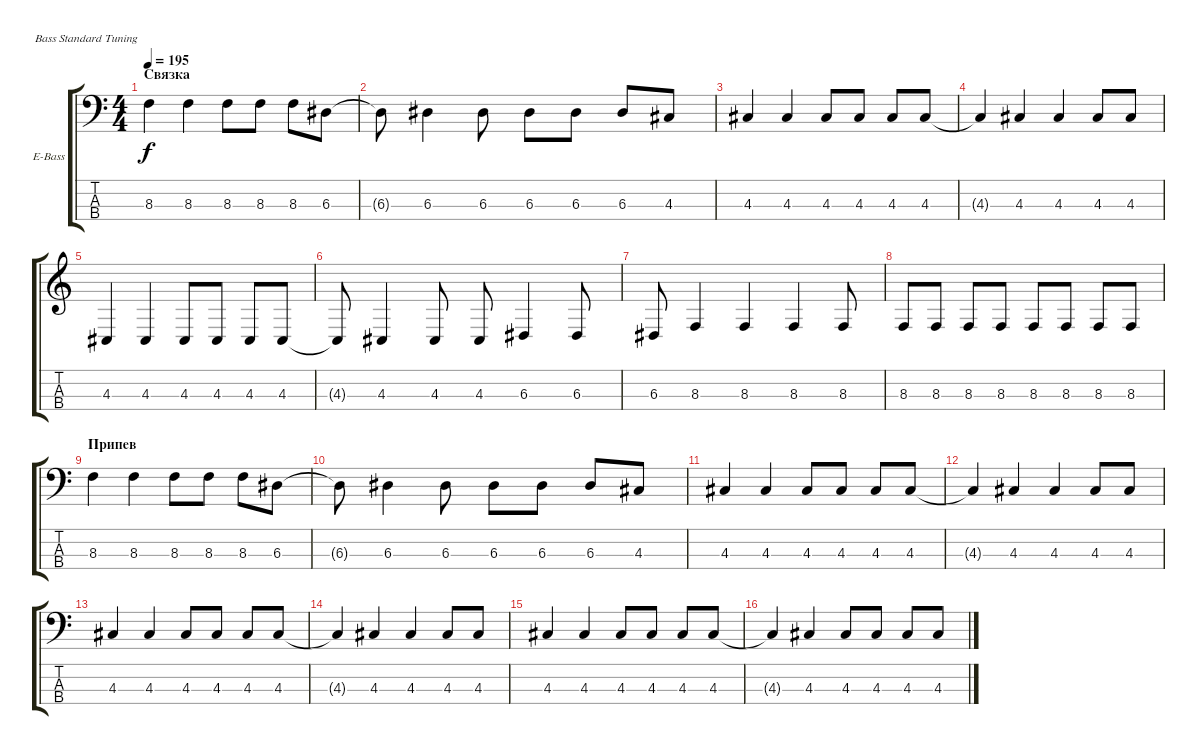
\defaultSystemsLayout 4
\bracketExtendMode groupsimilarinstruments
\firstSystemTrackNameOrientation horizontal
\otherSystemsTrackNameOrientation horizontal
\track ("Electric Bass" "E-Bass") {instrument electricbassfinger}
\staff {score tabs}
\tuning (G2 D2 A1 E1)
\ts (4 4)
\section ("" "Связка")
\tempo 195
\clef f4
\ks c
8.3.4{dy f} 8.3.4 8.3.8 8.3.8 8.3.8 6.3.8 |
6.3{t}.8 6.3.4 6.3.8 6.3.8 6.3.8 6.3.8 4.3.8 |
4.3.4 4.3.4 4.3.8 4.3.8 4.3.8 4.3.8 |
4.3{t}.4 4.3.4 4.3.4 4.3.8 4.3.8 |
\clef g2
4.3.4 4.3.4 4.3.8 4.3.8 4.3.8 4.3.8 |
4.3{t}.8 4.3.4 4.3.8 4.3.8 6.3.4 6.3.8 |
6.3.8 8.3.4 8.3.4 8.3.4 8.3.8 |
8.3.8 8.3.8 8.3.8 8.3.8 8.3.8 8.3.8 8.3.8 8.3.8 |
\section ("" "Припев")
\clef f4
8.3.4 8.3.4 8.3.8 8.3.8 8.3.8 6.3.8 |
6.3{t}.8 6.3.4 6.3.8 6.3.8 6.3.8 6.3.8 4.3.8 |
4.3.4 4.3.4 4.3.8 4.3.8 4.3.8 4.3.8 |
4.3{t}.4 4.3.4 4.3.4 4.3.8 4.3.8 |
4.3.4 4.3.4 4.3.8 4.3.8 4.3.8 4.3.8 |
4.3{t}.4 4.3.4 4.3.4 4.3.8 4.3.8 |
4.3.4 4.3.4 4.3.8 4.3.8 4.3.8 4.3.8 |
4.3{t}.4 4.3.4 4.3.8 4.3.8 4.3.8 4.3.8
